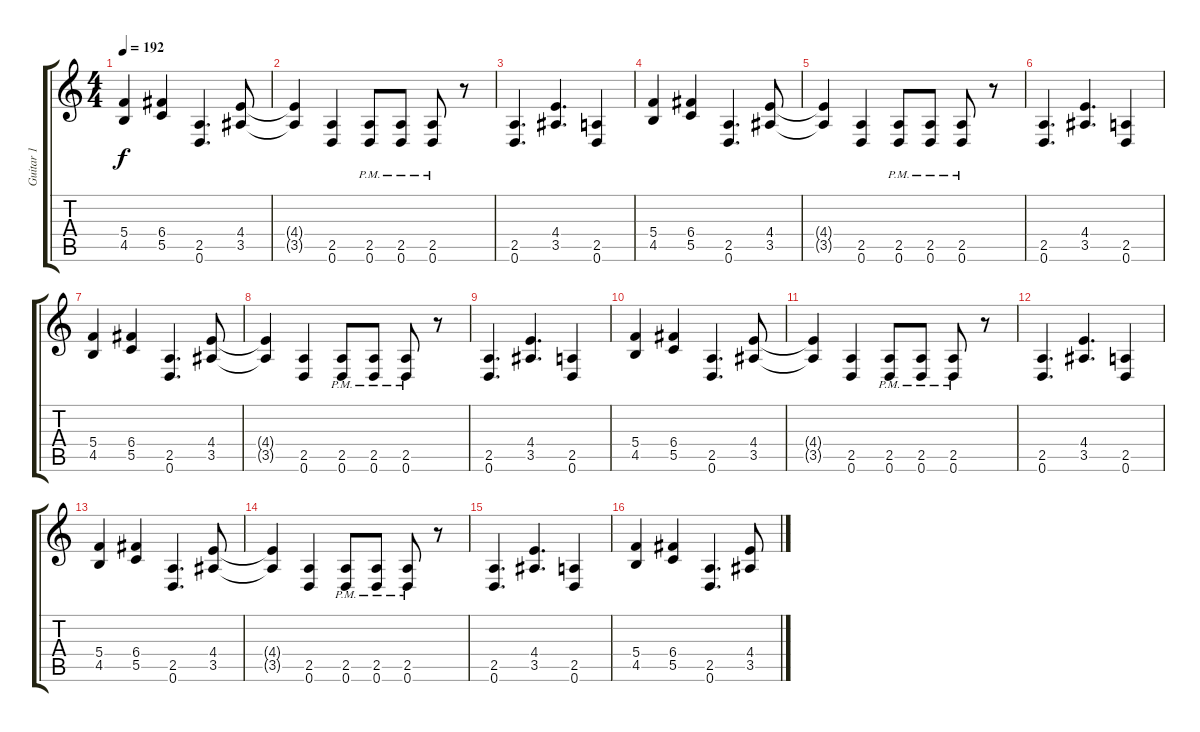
\track ("Guitar 1" "Guitar 1") {instrument distortionguitar}
\staff {score tabs}
\tuning (D4 A3 F3 C3 G2 D2) {hide}
\ts (4 4)
\tempo 192
\clef g2
\ks c
(5.4 4.5).4{dy f} (6.4 5.5).4 (2.5 0.6).4{d} (4.4 3.5).8 |
(4.4{t} 3.5{t}).4 (2.5 0.6).4 (2.5{pm} 0.6{pm}).8 (2.5{pm} 0.6{pm}).8 (2.5{pm} 0.6{pm}).8 r.8 |
(2.5 0.6).4{d} (4.4 3.5).4{d} (2.5 0.6).4 |
(5.4 4.5).4 (6.4 5.5).4 (2.5 0.6).4{d} (4.4 3.5).8 |
(4.4{t} 3.5{t}).4 (2.5 0.6).4 (2.5{pm} 0.6{pm}).8 (2.5{pm} 0.6{pm}).8 (2.5{pm} 0.6{pm}).8 r.8 |
(2.5 0.6).4{d} (4.4 3.5).4{d} (2.5 0.6).4 |
(5.4 4.5).4 (6.4 5.5).4 (2.5 0.6).4{d} (4.4 3.5).8 |
(4.4{t} 3.5{t}).4 (2.5 0.6).4 (2.5{pm} 0.6{pm}).8 (2.5{pm} 0.6{pm}).8 (2.5{pm} 0.6{pm}).8 r.8 |
(2.5 0.6).4{d} (4.4 3.5).4{d} (2.5 0.6).4 |
(5.4 4.5).4 (6.4 5.5).4 (2.5 0.6).4{d} (4.4 3.5).8 |
(4.4{t} 3.5{t}).4 (2.5 0.6).4 (2.5{pm} 0.6{pm}).8 (2.5{pm} 0.6{pm}).8 (2.5{pm} 0.6{pm}).8 r.8 |
(2.5 0.6).4{d} (4.4 3.5).4{d} (2.5 0.6).4 |
(5.4 4.5).4 (6.4 5.5).4 (2.5 0.6).4{d} (4.4 3.5).8 |
(4.4{t} 3.5{t}).4 (2.5 0.6).4 (2.5{pm} 0.6{pm}).8 (2.5{pm} 0.6{pm}).8 (2.5{pm} 0.6{pm}).8 r.8 |
(2.5 0.6).4{d} (4.4 3.5).4{d} (2.5 0.6).4 |
(5.4 4.5).4 (6.4 5.5).4 (2.5 0.6).4{d} (4.4 3.5).8
